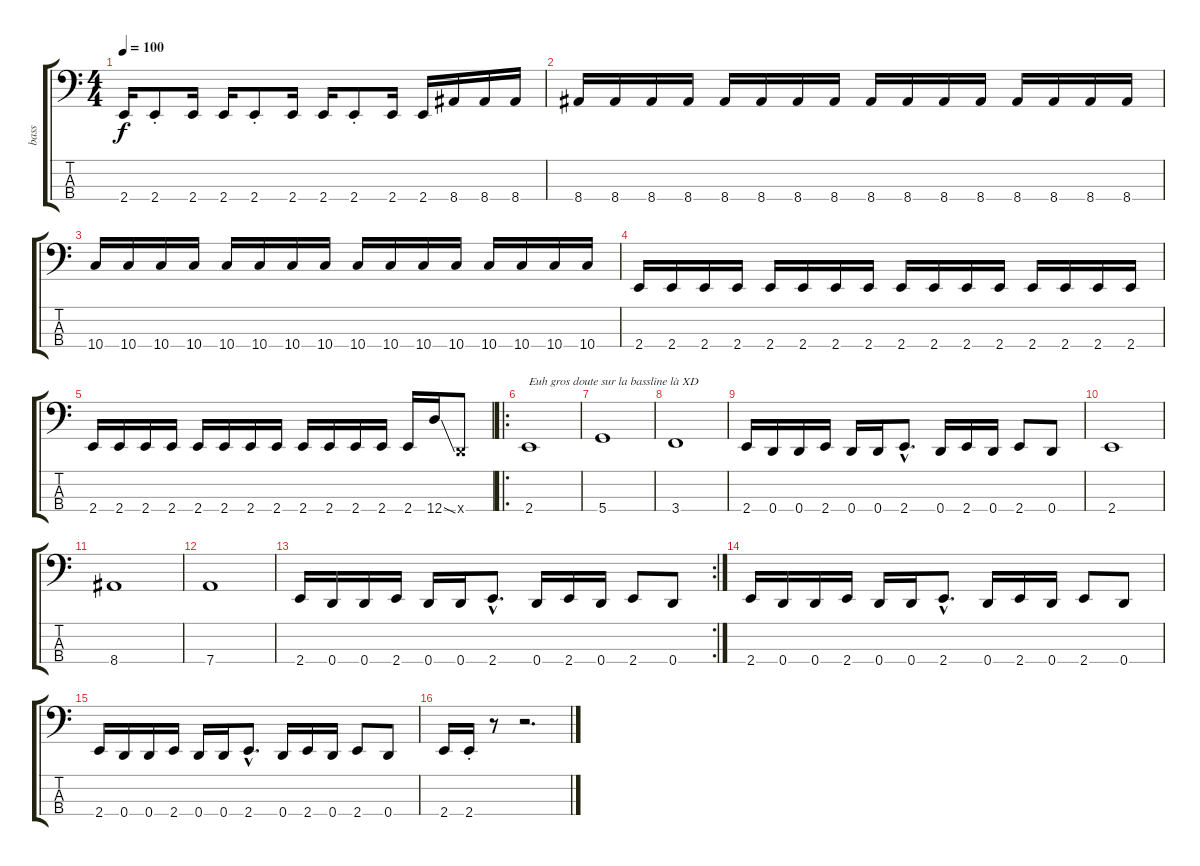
\track ("bass" "bass") {instrument electricbasspick}
\staff {score tabs}
\tuning (G2 D2 A1 D1) {hide}
\ts (4 4)
\tempo 100
\clef f4
\ks c
2.4.16{dy f} 2.4{st}.8 2.4.16 2.4.16 2.4{st}.8 2.4.16 2.4.16 2.4{st}.8 2.4.16 2.4.16 8.4.16 8.4.16 8.4.16 |
8.4.16 8.4.16 8.4.16 8.4.16 8.4.16 8.4.16 8.4.16 8.4.16 8.4.16 8.4.16 8.4.16 8.4.16 8.4.16 8.4.16 8.4.16 8.4.16 |
10.4.16 10.4.16 10.4.16 10.4.16 10.4.16 10.4.16 10.4.16 10.4.16 10.4.16 10.4.16 10.4.16 10.4.16 10.4.16 10.4.16 10.4.16 10.4.16 |
2.4.16 2.4.16 2.4.16 2.4.16 2.4.16 2.4.16 2.4.16 2.4.16 2.4.16 2.4.16 2.4.16 2.4.16 2.4.16 2.4.16 2.4.16 2.4.16 |
2.4.16 2.4.16 2.4.16 2.4.16 2.4.16 2.4.16 2.4.16 2.4.16 2.4.16 2.4.16 2.4.16 2.4.16 2.4.16 12.4{ss}.16 0.4{x}.8 |
\ro
2.4.1{txt "Euh gros doute sur la bassline là XD"} |
5.4.1 |
3.4.1 |
2.4.16 0.4.16 0.4.16 2.4.16 0.4.16 0.4.16 2.4{hac}.8{d} 0.4.16 2.4.16 0.4.16 2.4.8 0.4.8 |
2.4.1 |
8.4.1 |
7.4.1 |
\rc 2
2.4.16 0.4.16 0.4.16 2.4.16 0.4.16 0.4.16 2.4{hac}.8{d} 0.4.16 2.4.16 0.4.16 2.4.8 0.4.8 |
2.4.16 0.4.16 0.4.16 2.4.16 0.4.16 0.4.16 2.4{hac}.8{d} 0.4.16 2.4.16 0.4.16 2.4.8 0.4.8 |
2.4.16 0.4.16 0.4.16 2.4.16 0.4.16 0.4.16 2.4{hac}.8{d} 0.4.16 2.4.16 0.4.16 2.4.8 0.4.8 |
2.4.16 2.4{st}.16 r.8 r.2{d}
